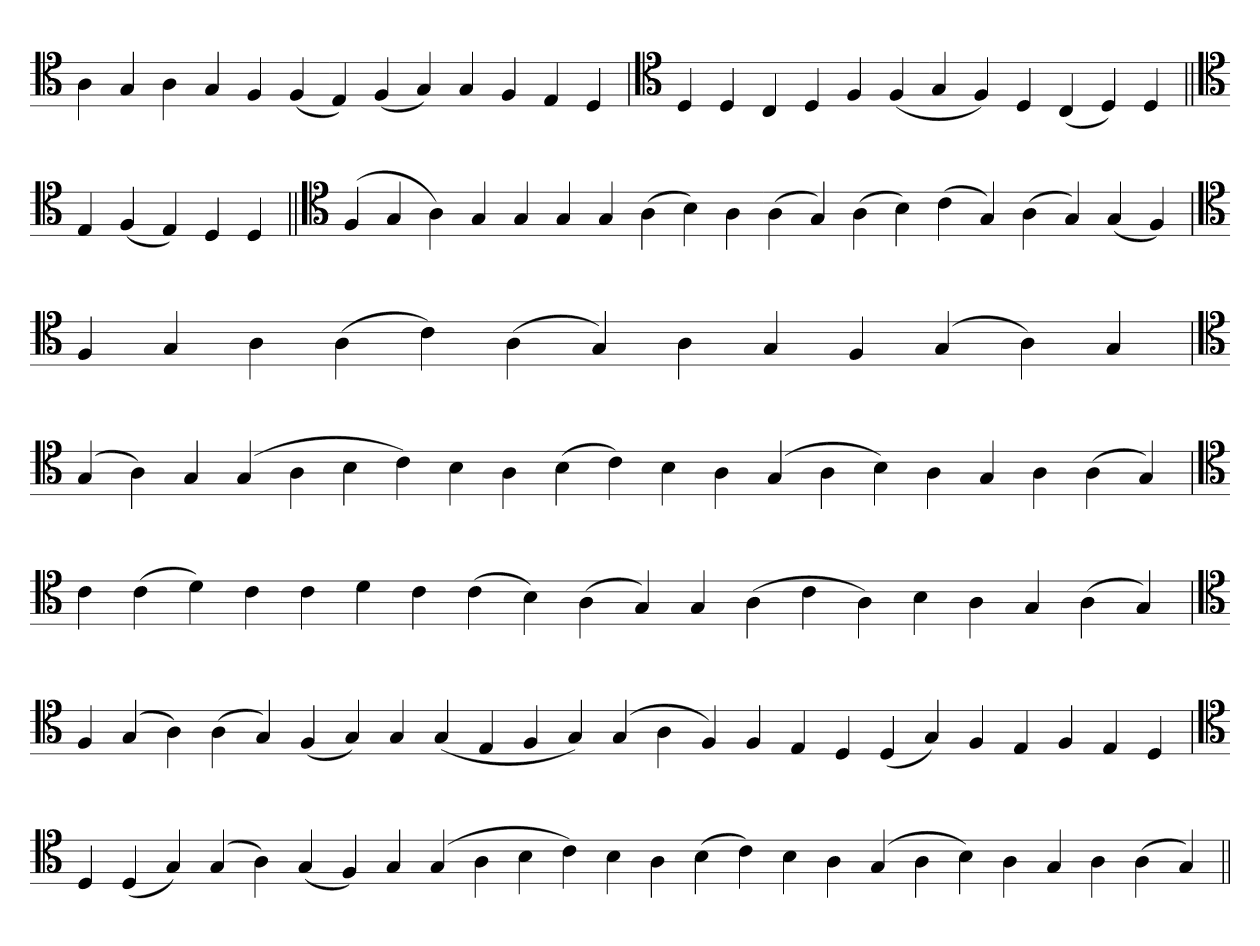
**kern
*part1
*staff1
*clefC4
=
4A
4G
4A
4G
4F
(4F
4E)
(4F
4G)
4G
4F
4E
4D
='
*clefC4
4D
4D
4C
4D
4F
(4F
4G
4F)
4D
(4C
4D)
4D
=||
*clefC4
4E
(4F
4E)
4D
4D
=||
*clefC4
(4F
4G
4A)
4G
4G
4G
4G
(4A
4B)
4A
(4A
4G)
(4A
4B)
(4c
4G)
(4A
4G)
(4G
4F)
='
*clefC4
4F
4G
4A
(4A
4c)
(4A
4G)
4A
4G
4F
(4G
4A)
4G
='
*clefC4
(4G
4A)
4G
(4G
4A
4B
4c)
4B
4A
(4B
4c)
4B
4A
(4G
4A
4B)
4A
4G
4A
(4A
4G)
=
*clefC4
4c
(4c
4d)
4c
4c
4d
4c
(4c
4B)
(4A
4G)
4G
(4A
4c
4A)
4B
4A
4G
(4A
4G)
='
*clefC4
4F
(4G
4A)
(4A
4G)
(4F
4G)
4G
(4G
4E
4F
4G)
(4G
4A
4F)
4F
4E
4D
(4D
4G)
4F
4E
4F
4E
4D
='
*clefC4
4D
(4D
4G)
(4G
4A)
(4G
4F)
4G
(4G
4A
4B
4c)
4B
4A
(4B
4c)
4B
4A
(4G
4A
4B)
4A
4G
4A
(4A
4G)
=||
*-
